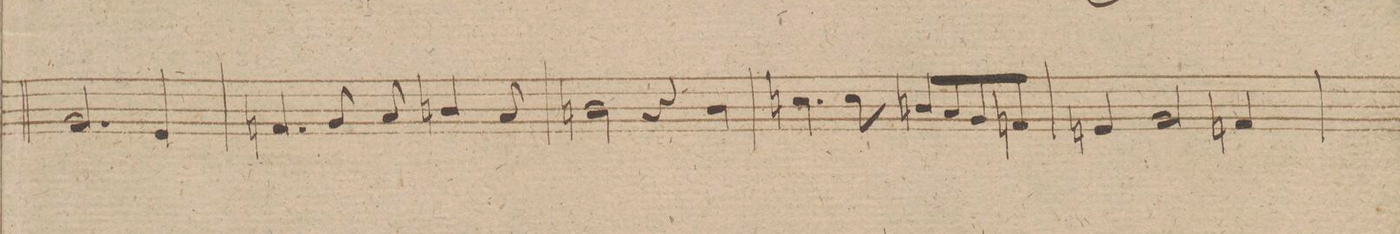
**kern	**dynam
*I"Viola.	*
*clefC3	*
*k[f#c#g#d#]	*
*met(c)	*
*M4/4	*
2.A/	.
4F#/	.
=244	=244
4.Gn/	.
8A/	.
8B/	.
4cn/	.
8B/	.
=245	=245
2cn\	.
4r	.
4c\	.
=246	=246
4.dn\	.
8d\	.
8cn\L	.
8B/	.
8A/	.
8Gn/J	.
=247	=247
4Fn/	.
2A/	.
4Gn/	.
=248	=248
*-	*-
